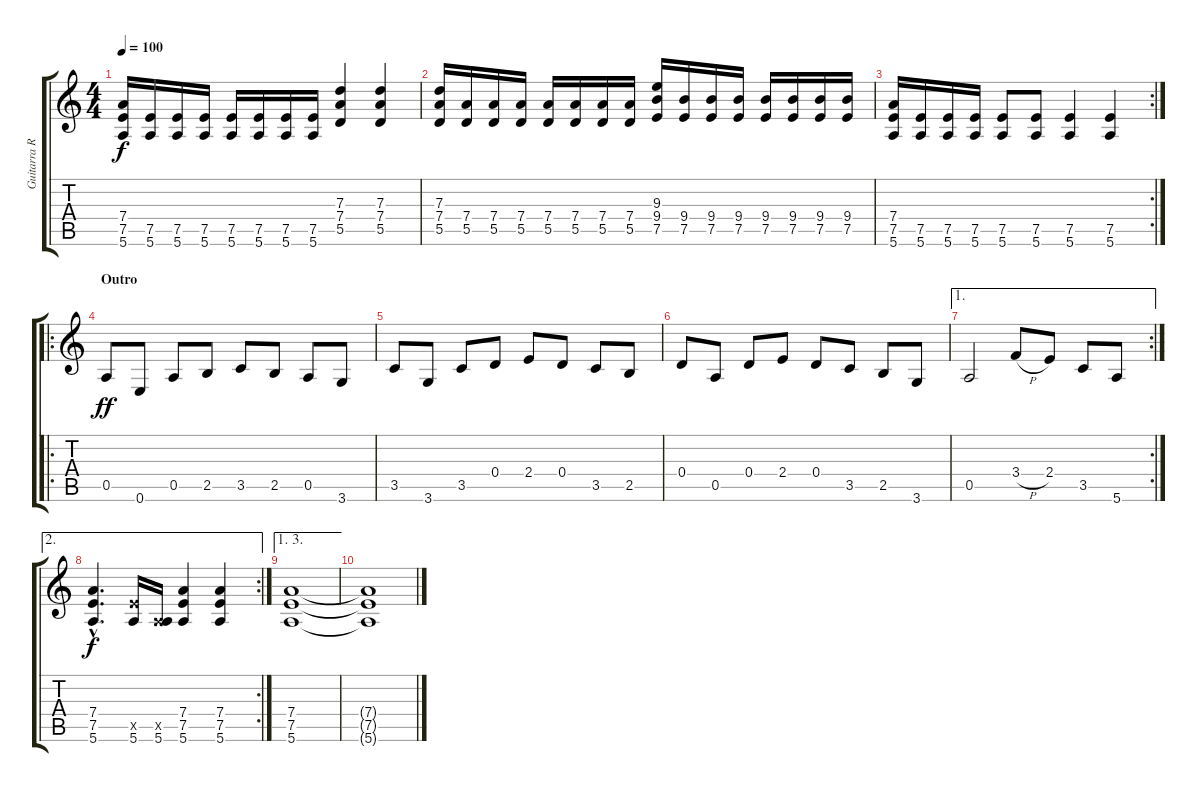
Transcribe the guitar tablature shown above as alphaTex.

\track ("Guitarra Ritmica" "Guitarra R") {instrument distortionguitar}
\staff {score tabs}
\tuning (E4 B3 G3 D3 A2 E2) {hide}
\ts (4 4)
\tempo 100
\clef g2
\ks c
(7.4 7.5 5.6).16{dy f} (7.5 5.6).16 (7.5 5.6).16 (7.5 5.6).16 (7.5 5.6).16 (7.5 5.6).16 (7.5 5.6).16 (7.5 5.6).16 (7.3 7.4 5.5).4 (7.3 7.4 5.5).4 |
(7.3 7.4 5.5).16 (7.4 5.5).16 (7.4 5.5).16 (7.4 5.5).16 (7.4 5.5).16 (7.4 5.5).16 (7.4 5.5).16 (7.4 5.5).16 (9.3 9.4 7.5).16 (9.4 7.5).16 (9.4 7.5).16 (9.4 7.5).16 (9.4 7.5).16 (9.4 7.5).16 (9.4 7.5).16 (9.4 7.5).16 |
\rc 2
(7.4 7.5 5.6).16 (7.5 5.6).16 (7.5 5.6).16 (7.5 5.6).16 (7.5 5.6).8 (7.5 5.6).8 (7.5 5.6).4 (7.5 5.6).4 |
\ro
\section ("" "Outro")
0.5.8{dy ff} 0.6.8 0.5.8 2.5.8 3.5.8 2.5.8 0.5.8 3.6.8 |
3.5.8 3.6.8 3.5.8 0.4.8 2.4.8 0.4.8 3.5.8 2.5.8 |
0.4.8 0.5.8 0.4.8 2.4.8 0.4.8 3.5.8 2.5.8 3.6.8 |
\ae 1
\rc 2
0.5.2 3.4{h}.8 2.4.8 3.5.8 5.6.8 |
\ae 2
\rc 2
(7.4{hac} 7.5{hac} 5.6{hac}).4{d dy f} (7.5{x} 5.6).16 (0.5{x} 5.6).16 (7.4 7.5 5.6).4 (7.4 7.5 5.6).4 |
\ae (1 3)
(7.4 7.5 5.6).1 |
(7.4{t} 7.5{t} 5.6{t}).1
